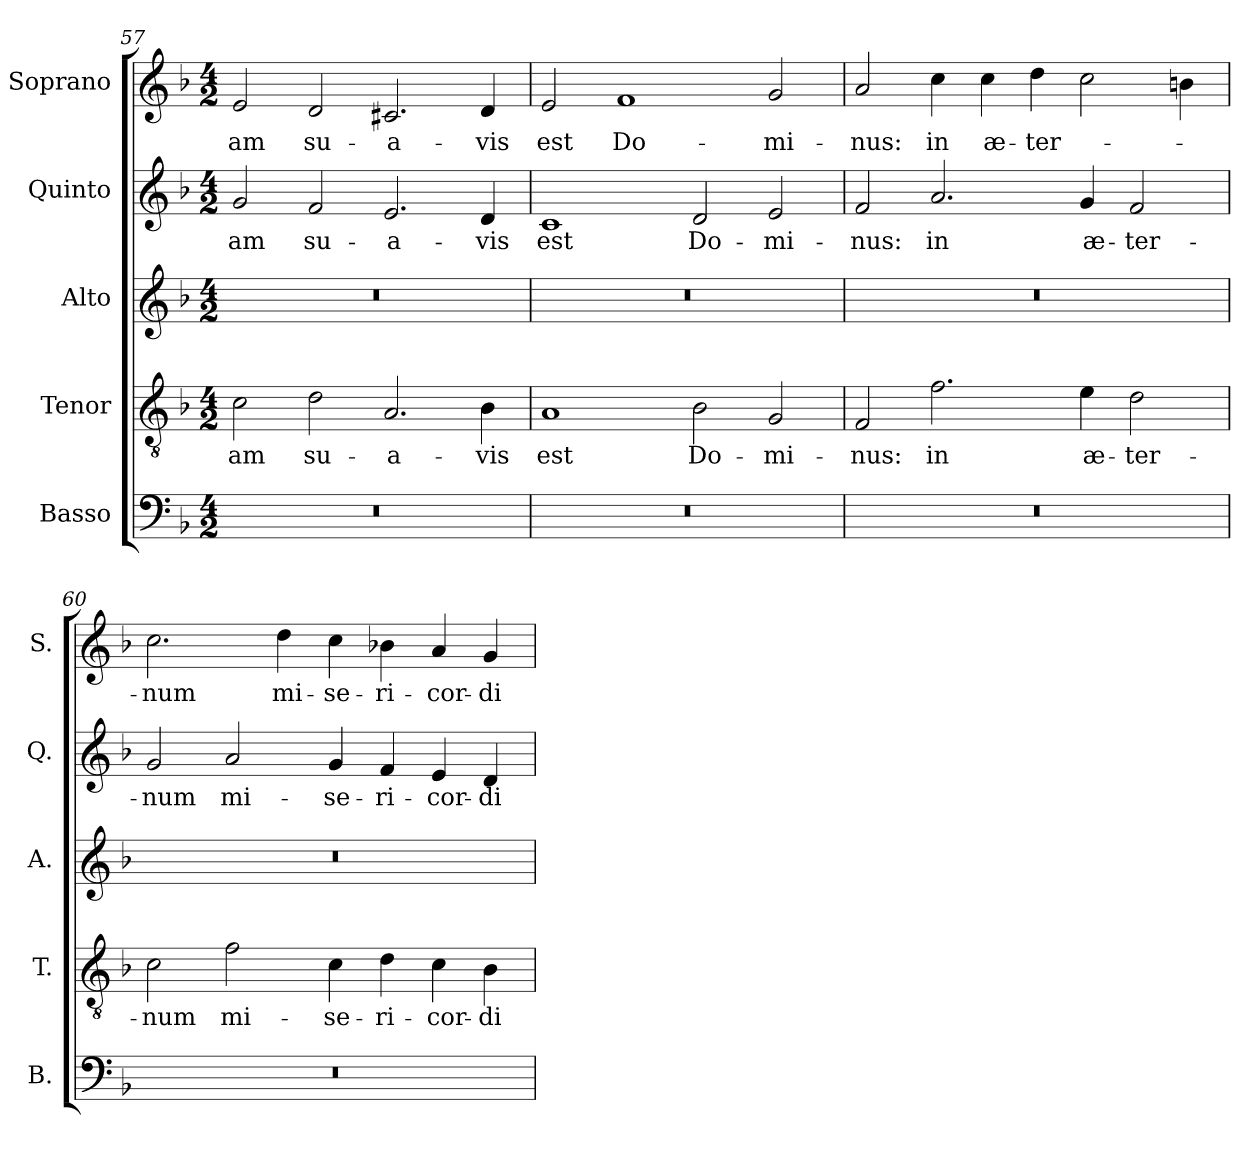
**kern	**kern	**text	**kern	**kern	**text	**kern	**text
*part5	*part4	*part4	*part3	*part2	*part2	*part1	*part1
*staff5	*staff4	*staff4	*staff3	*staff2	*staff2	*staff1	*staff1
*I"Basso	*I"Tenor	*	*I"Alto	*I"Quinto	*	*I"Soprano	*
*I'B.	*I'T.	*	*I'A.	*I'Q.	*	*I'S.	*
*clefF4	*clefGv2	*	*clefG2	*clefG2	*	*clefG2	*
*	*ITrd7c12	*	*	*	*	*	*
*k[b-]	*k[b-]	*	*k[b-]	*k[b-]	*	*k[b-]	*
*F:	*F:	*	*F:	*F:	*	*F:	*
*M4/2	*M4/2	*	*M4/2	*M4/2	*	*M4/2	*
=57	=57	=57	=57	=57	=57	=57	=57
!LO:N:vis=1	!	!	!	!	!	!	!
!	!	!LO:LY:b:color=#000000	!LO:N:vis=1	!	!	!	!
!	!	!	!	!	!LO:LY:b:color=#000000	!	!
!	!	!	!	!	!	!	!LO:LY:b:color=#000000
0r	2Ci\	-am	0r	2gi/	-am	2ei/	-am
!	!	!LO:LY:b:color=#000000	!	!	!	!	!
!	!	!	!	!	!LO:LY:b:color=#000000	!	!
!	!	!	!	!	!	!	!LO:LY:b:color=#000000
.	2Di\	su-	.	2fi/	su-	2di/	su-
!	!	!LO:LY:b:color=#000000	!	!	!	!	!
!	!	!	!	!	!LO:LY:b:color=#000000	!	!
!	!	!	!	!	!	!	!LO:LY:b:color=#000000
.	2.AAi/	-a-	.	2.ei/	-a-	2.c#Xi/	-a-
!	!	!LO:LY:b:color=#000000	!	!	!	!	!
!	!	!	!	!	!LO:LY:b:color=#000000	!	!
!	!	!	!	!	!	!	!LO:LY:b:color=#000000
.	4BB-i\	-vis	.	4di/	-vis	4di/	-vis
=58	=58	=58	=58	=58	=58	=58	=58
!LO:N:vis=1	!	!	!	!	!	!	!
!	!	!LO:LY:b:color=#000000	!LO:N:vis=1	!	!	!	!
!	!	!	!	!	!LO:LY:b:color=#000000	!	!
!	!	!	!	!	!	!	!LO:LY:b:color=#000000
0r	1AAi	est	0r	1ci	est	2ei/	est
!	!	!	!	!	!	!	!LO:LY:b:color=#000000
.	.	.	.	.	.	1fi	Do-
!	!	!LO:LY:b:color=#000000	!	!	!	!	!
!	!	!	!	!	!LO:LY:b:color=#000000	!	!
.	2BB-i\	Do-	.	2di/	Do-	.	.
!	!	!LO:LY:b:color=#000000	!	!	!	!	!
!	!	!	!	!	!LO:LY:b:color=#000000	!	!
!	!	!	!	!	!	!	!LO:LY:b:color=#000000
.	2GGi/	-mi-	.	2ei/	-mi-	2gi/	-mi-
=59	=59	=59	=59	=59	=59	=59	=59
!LO:N:vis=1	!	!	!	!	!	!	!
!	!	!LO:LY:b:color=#000000	!LO:N:vis=1	!	!	!	!
!	!	!	!	!	!LO:LY:b:color=#000000	!	!
!	!	!	!	!	!	!	!LO:LY:b:color=#000000
0r	2FFi/	-nus:	0r	2fi/	-nus:	2ai/	-nus:
!	!	!LO:LY:b:color=#000000	!	!	!	!	!
!	!	!	!	!	!LO:LY:b:color=#000000	!	!
!	!	!	!	!	!	!	!LO:LY:b:color=#000000
.	2.Fi\	in	.	2.ai/	in	4cci\	in
!	!	!	!	!	!	!	!LO:LY:b:color=#000000
.	.	.	.	.	.	4cci\	æ-
!	!	!	!	!	!	!	!LO:LY:b:color=#000000
.	.	.	.	.	.	4ddi\	-ter-
!	!	!LO:LY:b:color=#000000	!	!	!	!	!
!	!	!	!	!	!LO:LY:b:color=#000000	!	!
.	4Ei\	æ-	.	4gi/	æ-	2cci\	.
!	!	!LO:LY:b:color=#000000	!	!	!	!	!
!	!	!	!	!	!LO:LY:b:color=#000000	!	!
.	2Di\	-ter-	.	2fi/	-ter-	.	.
.	.	.	.	.	.	4bni\	.
=60	=60	=60	=60	=60	=60	=60	=60
!LO:N:vis=1	!	!	!	!	!	!	!
!	!	!LO:LY:b:color=#000000	!LO:N:vis=1	!	!	!	!
!	!	!	!	!	!LO:LY:b:color=#000000	!	!
!	!	!	!	!	!	!	!LO:LY:b:color=#000000
0r	2Ci\	-num	0r	2gi/	-num	2.cci\	-num
!	!	!LO:LY:b:color=#000000	!	!	!	!	!
!	!	!	!	!	!LO:LY:b:color=#000000	!	!
.	2Fi\	mi-	.	2ai/	mi-	.	.
!	!	!	!	!	!	!	!LO:LY:b:color=#000000
.	.	.	.	.	.	4ddi\	mi-
!	!	!LO:LY:b:color=#000000	!	!	!	!	!
!	!	!	!	!	!LO:LY:b:color=#000000	!	!
!	!	!	!	!	!	!	!LO:LY:b:color=#000000
.	4Ci\	-se-	.	4gi/	-se-	4cci\	-se-
!	!	!LO:LY:b:color=#000000	!	!	!	!	!
!	!	!	!	!	!LO:LY:b:color=#000000	!	!
!	!	!	!	!	!	!	!LO:LY:b:color=#000000
.	4Di\	-ri-	.	4fi/	-ri-	4b-Xi\	-ri-
!	!	!LO:LY:b:color=#000000	!	!	!	!	!
!	!	!	!	!	!LO:LY:b:color=#000000	!	!
!	!	!	!	!	!	!	!LO:LY:b:color=#000000
.	4Ci\	-cor-	.	4ei/	-cor-	4ai/	-cor-
!	!	!LO:LY:b:color=#000000	!	!	!	!	!
!	!	!	!	!	!LO:LY:b:color=#000000	!	!
!	!	!	!	!	!	!	!LO:LY:b:color=#000000
.	4BB-i\	-di-	.	4di/	-di-	4gi/	-di-
=	=	=	=	=	=	=	=
*-	*-	*-	*-	*-	*-	*-	*-
